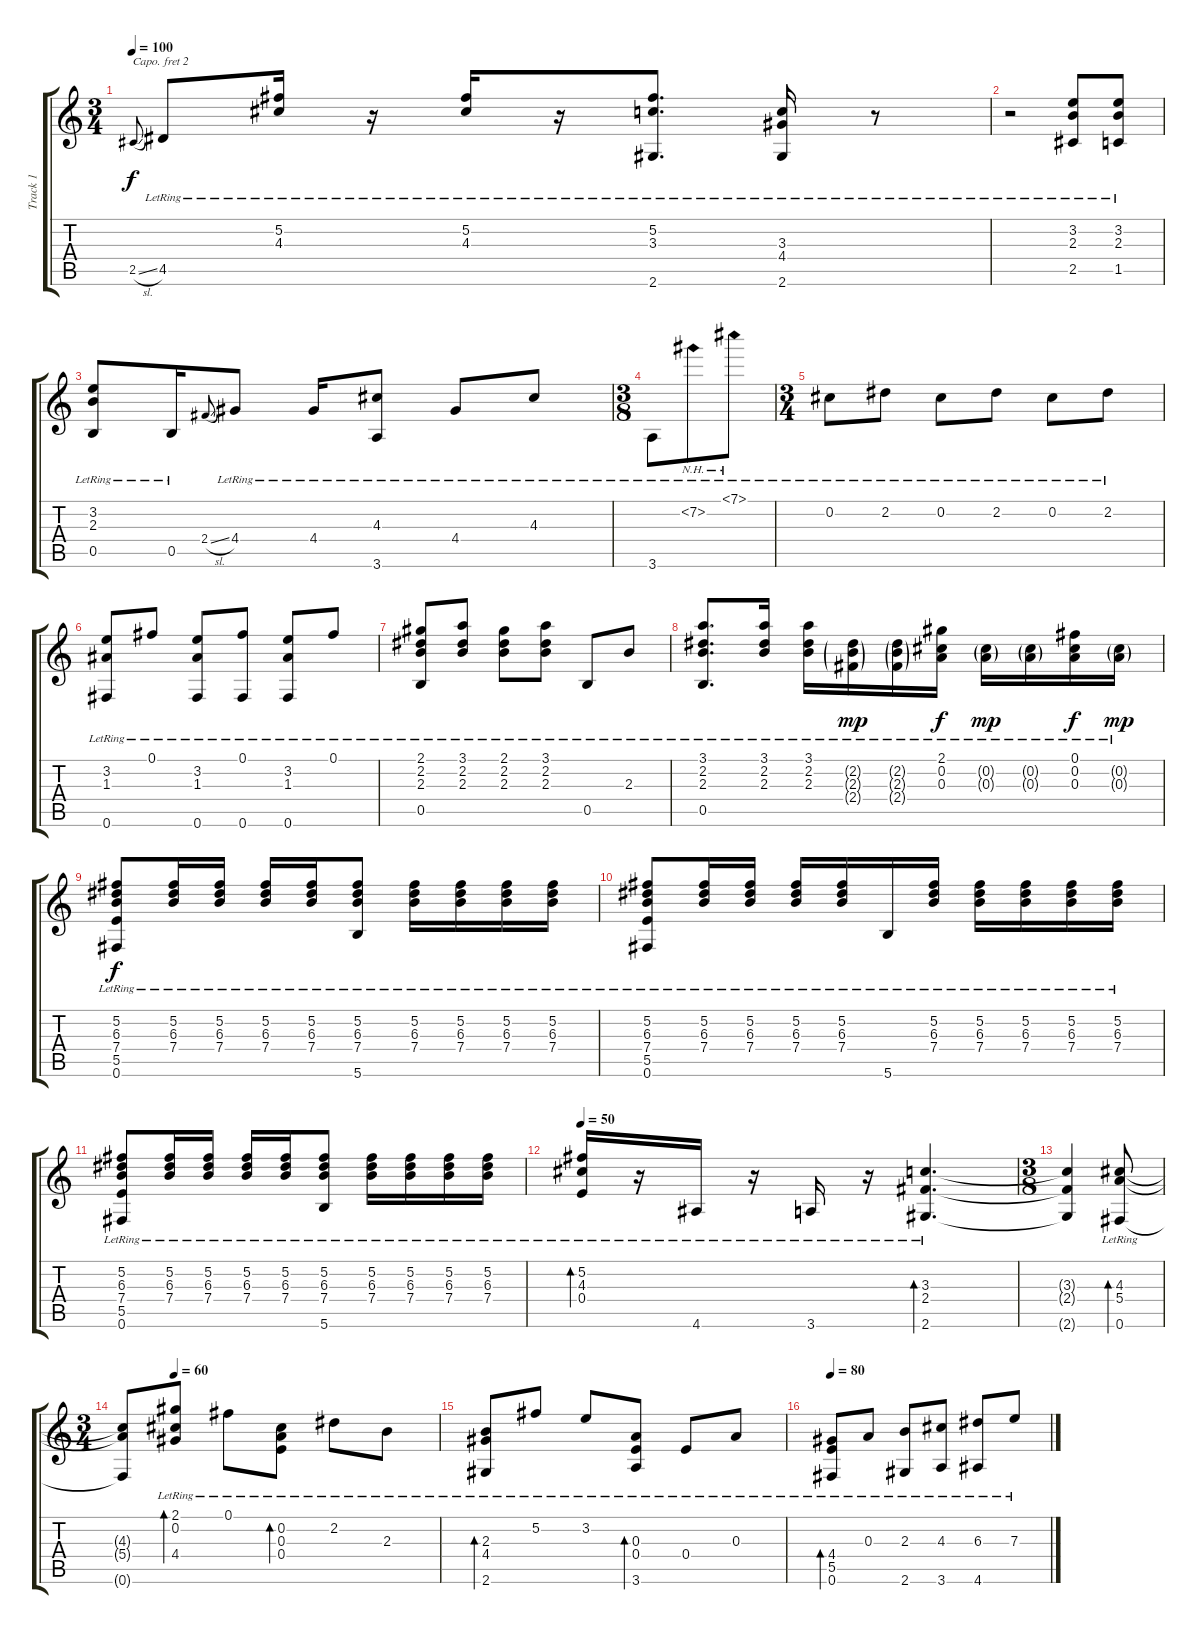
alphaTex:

\track ("Track 1" "Track 1") {instrument acousticguitarsteel}
\staff {score tabs}
\capo 2
\tuning (E4 B3 G3 D3 A2 E2) {hide}
\ts (3 4)
\tempo 100
\clef g2
\ks c
2.5{sl}.8{gr onbeat dy f} 4.5{lr}.8 (5.2{lr} 4.3{lr}).16 r.16 (5.2{lr} 4.3{lr}).16 r.16 (5.2{lr} 3.3{lr} 2.6{lr}).8{d} (3.3{lr} 4.4{lr} 2.6{lr}).16 r.8 |
r.2 (3.2{lr} 2.3{lr} 2.5{lr}).8 (3.2{lr} 2.3{lr} 1.5{lr}).8 |
(3.2{lr} 2.3{lr} 0.5{lr}).8 0.5{lr}.16 2.4{sl}.8{gr onbeat} 4.4{lr}.8 4.4{lr}.16 (4.3{lr} 3.6{lr}).8 4.4{lr}.8 4.3{lr}.8 |
\ts (3 8)
3.6{lr}.8 7.2{nh lr}.8 7.1{nh lr}.8 |
\ts (3 4)
0.2{lr}.8 2.2{lr}.8 0.2{lr}.8 2.2{lr}.8 0.2{lr}.8 2.2{lr}.8 |
(3.2{lr} 1.3{lr} 0.6{lr}).8 0.1{lr}.8 (3.2{lr} 1.3{lr} 0.6{lr}).8 (0.1{lr} 0.6{lr}).8 (3.2{lr} 1.3{lr} 0.6{lr}).8 0.1{lr}.8 |
(2.1{lr} 2.2{lr} 2.3{lr} 0.5{lr}).8 (3.1{lr} 2.2{lr} 2.3{lr}).8 (2.1{lr} 2.2{lr} 2.3{lr}).8 (3.1{lr} 2.2{lr} 2.3{lr}).8 0.5{lr}.8 2.3{lr}.8 |
(3.1{lr} 2.2{lr} 2.3{lr} 0.5{lr}).8{d} (3.1{lr} 2.2{lr} 2.3{lr}).16 (3.1{lr} 2.2{lr} 2.3{lr}).16 (2.2{g lr} 2.3{g lr} 2.4{g lr}).16{dy mp} (2.2{g lr} 2.3{g lr} 2.4{g lr}).16 (2.1{lr} 0.2{lr} 0.3{lr}).16{dy f} (0.2{g lr} 0.3{g lr}).16{dy mp} (0.2{g lr} 0.3{g lr}).16 (0.1{lr} 0.2{lr} 0.3{lr}).16{dy f} (0.2{g lr} 0.3{g lr}).16{dy mp} |
(5.2{lr} 6.3{lr} 7.4{lr} 5.5{lr} 0.6{lr}).8{dy f} (5.2{lr} 6.3{lr} 7.4{lr}).16 (5.2{lr} 6.3{lr} 7.4{lr}).16 (5.2{lr} 6.3{lr} 7.4{lr}).16 (5.2{lr} 6.3{lr} 7.4{lr}).16 (5.2{lr} 6.3{lr} 7.4{lr} 5.6{lr}).8 (5.2{lr} 6.3{lr} 7.4{lr}).16 (5.2{lr} 6.3{lr} 7.4{lr}).16 (5.2{lr} 6.3{lr} 7.4{lr}).16 (5.2{lr} 6.3{lr} 7.4{lr}).16 |
(5.2{lr} 6.3{lr} 7.4{lr} 5.5{lr} 0.6{lr}).8 (5.2{lr} 6.3{lr} 7.4{lr}).16 (5.2{lr} 6.3{lr} 7.4{lr}).16 (5.2{lr} 6.3{lr} 7.4{lr}).16 (5.2{lr} 6.3{lr} 7.4{lr}).16 5.6{lr}.16 (5.2{lr} 6.3{lr} 7.4{lr}).16 (5.2{lr} 6.3{lr} 7.4{lr}).16 (5.2{lr} 6.3{lr} 7.4{lr}).16 (5.2{lr} 6.3{lr} 7.4{lr}).16 (5.2{lr} 6.3{lr} 7.4{lr}).16 |
(5.2{lr} 6.3{lr} 7.4{lr} 5.5{lr} 0.6{lr}).8 (5.2{lr} 6.3{lr} 7.4{lr}).16 (5.2{lr} 6.3{lr} 7.4{lr}).16 (5.2{lr} 6.3{lr} 7.4{lr}).16 (5.2{lr} 6.3{lr} 7.4{lr}).16 (5.2{lr} 6.3{lr} 7.4{lr} 5.6{lr}).8 (5.2{lr} 6.3{lr} 7.4{lr}).16 (5.2{lr} 6.3{lr} 7.4{lr}).16 (5.2{lr} 6.3{lr} 7.4{lr}).16 (5.2{lr} 6.3{lr} 7.4{lr}).16 |
\tempo 50
(5.2{lr} 4.3{lr} 0.4{lr}).16{bd 480} r.16 4.6{lr}.16 r.16 3.6{lr}.16 r.16 (3.3{lr} 2.4{lr} 2.6{lr}).4{d bd 240} |
\ts (3 8)
(3.3{t} 2.4{t} 2.6{t}).4 (4.3{lr} 5.4{lr} 0.6{lr}).8{bd 240} |
\ts (3 4)
\tempo (60 0.16666666666666666)
(4.3{t} 5.4{t} 0.6{t}).8 (2.1{lr} 0.2{lr} 4.4{lr}).8{bd 240} 0.1{lr}.8 (0.2{lr} 0.3{lr} 0.4{lr}).8{bd 240} 2.2{lr}.8 2.3{lr}.8 |
(2.3{lr} 4.4{lr} 2.6{lr}).8{bd 240} 5.2{lr}.8 3.2{lr}.8 (0.3{lr} 0.4{lr} 3.6{lr}).8{bd 240} 0.4{lr}.8 0.3{lr}.8 |
\tempo 80
(4.4{lr} 5.5{lr} 0.6{lr}).8{bd 240} 0.3{lr}.8 (2.3{lr} 2.6{lr}).8 (4.3{lr} 3.6{lr}).8 (6.3{lr} 4.6{lr}).8 7.3{lr}.8
